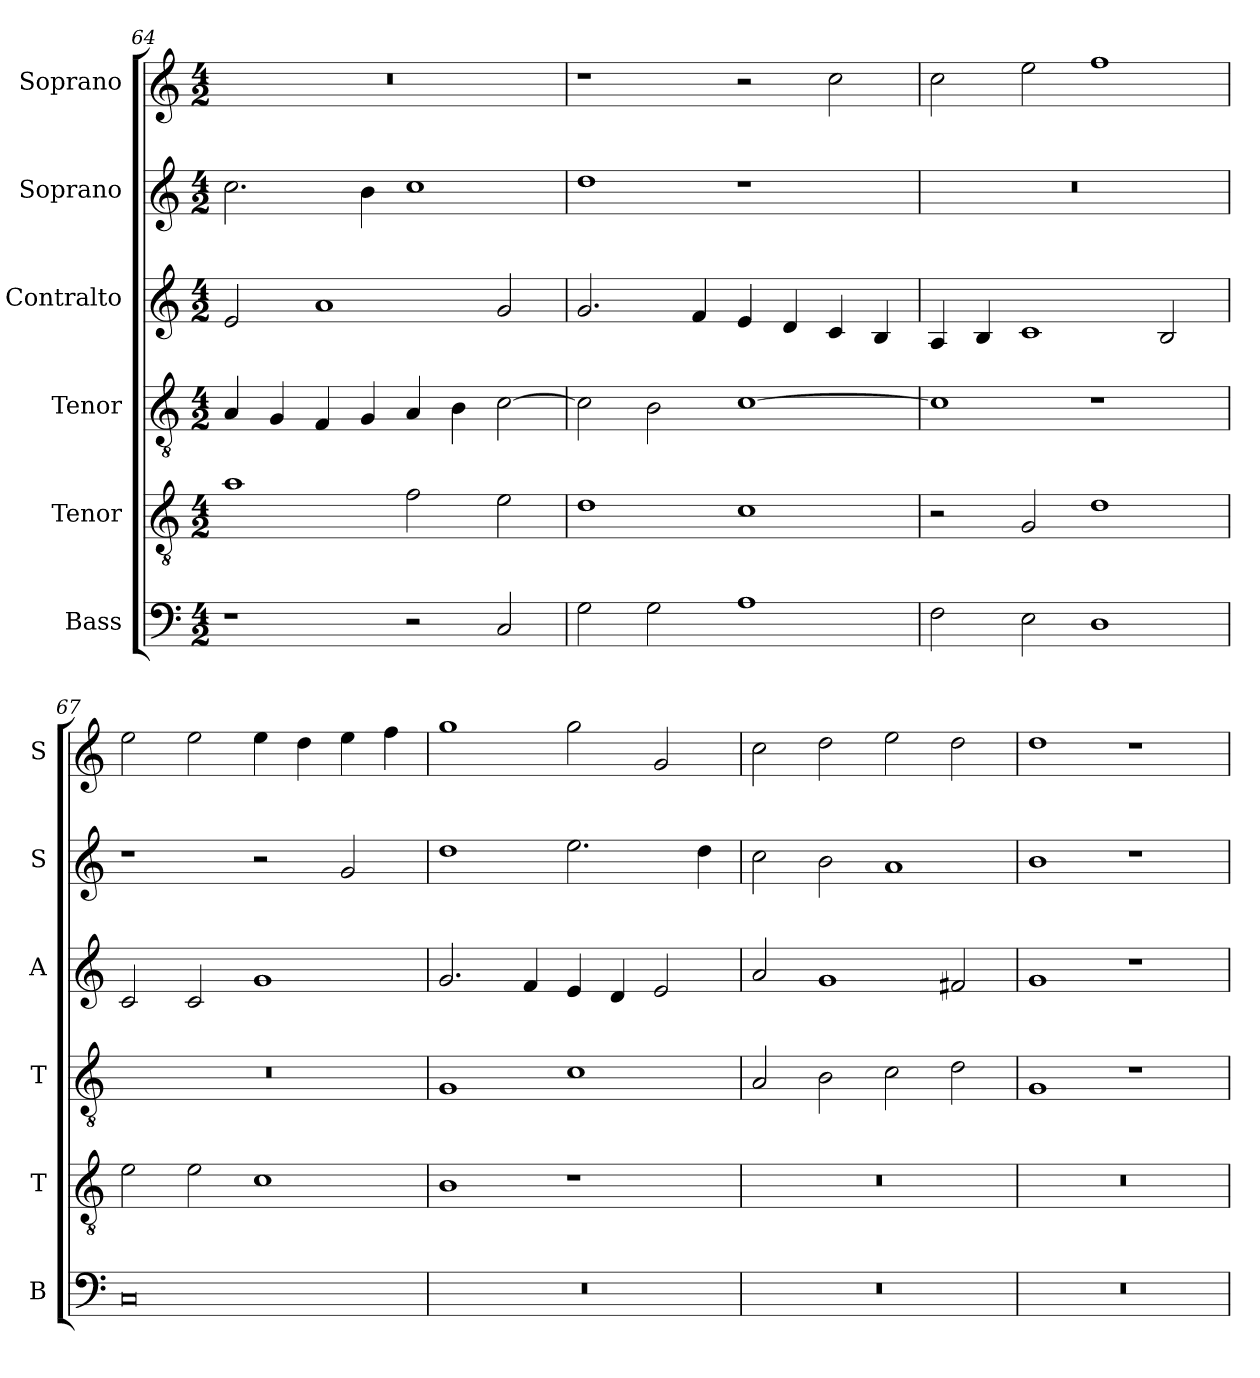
**kern	**kern	**kern	**kern	**kern	**kern
*part6	*part5	*part4	*part3	*part2	*part1
*staff6	*staff5	*staff4	*staff3	*staff2	*staff1
*I"Bass	*I"Tenor	*I"Tenor	*I"Contralto	*I"Soprano	*I"Soprano
*I'B	*I'T	*I'T	*I'A	*I'S	*I'S
*clefF4	*clefGv2	*clefGv2	*clefG2	*clefG2	*clefG2
*k[]	*k[]	*k[]	*k[]	*k[]	*k[]
*C:ion	*C:ion	*C:ion	*C:ion	*C:ion	*C:ion
*M4/2	*M4/2	*M4/2	*M4/2	*M4/2	*M4/2
=64	=64	=64	=64	=64	=64
1r	1a	4A	2e	2.cc	0r
.	.	4G	.	.	.
.	.	4F	1a	.	.
.	.	4G	.	4b	.
2r	2f	4A	.	1cc	.
.	.	4B	.	.	.
2C	2e	[2c	2g	.	.
=65	=65	=65	=65	=65	=65
2G	1d	2c]	2.g	1dd	1r
2G	.	2B	.	.	.
.	.	.	4f	.	.
1A	1c	[1c	4e	1r	2r
.	.	.	4d	.	.
.	.	.	4c	.	2cc
.	.	.	4B	.	.
=66	=66	=66	=66	=66	=66
2F	2r	1c]	4A	0r	2cc
.	.	.	4B	.	.
2E	2G	.	1c	.	2ee
1D	1d	1r	.	.	1ff
.	.	.	2B	.	.
=67	=67	=67	=67	=67	=67
0C	2e	0r	2c	1r	2ee
.	2e	.	2c	.	2ee
.	1c	.	1g	2r	4ee
.	.	.	.	.	4dd
.	.	.	.	2g	4ee
.	.	.	.	.	4ff
=68	=68	=68	=68	=68	=68
0r	1B	1G	2.g	1dd	1gg
.	.	.	4f	.	.
.	1r	1c	4e	2.ee	2gg
.	.	.	4d	.	.
.	.	.	2e	.	2g
.	.	.	.	4dd	.
=69	=69	=69	=69	=69	=69
0r	0r	2A	2a	2cc	2cc
.	.	2B	1g	2b	2dd
.	.	2c	.	1a	2ee
.	.	2d	2f#X	.	2dd
=70	=70	=70	=70	=70	=70
0r	0r	1G	1g	1b	1dd
.	.	1r	1r	1r	1r
=	=	=	=	=	=
*-	*-	*-	*-	*-	*-
